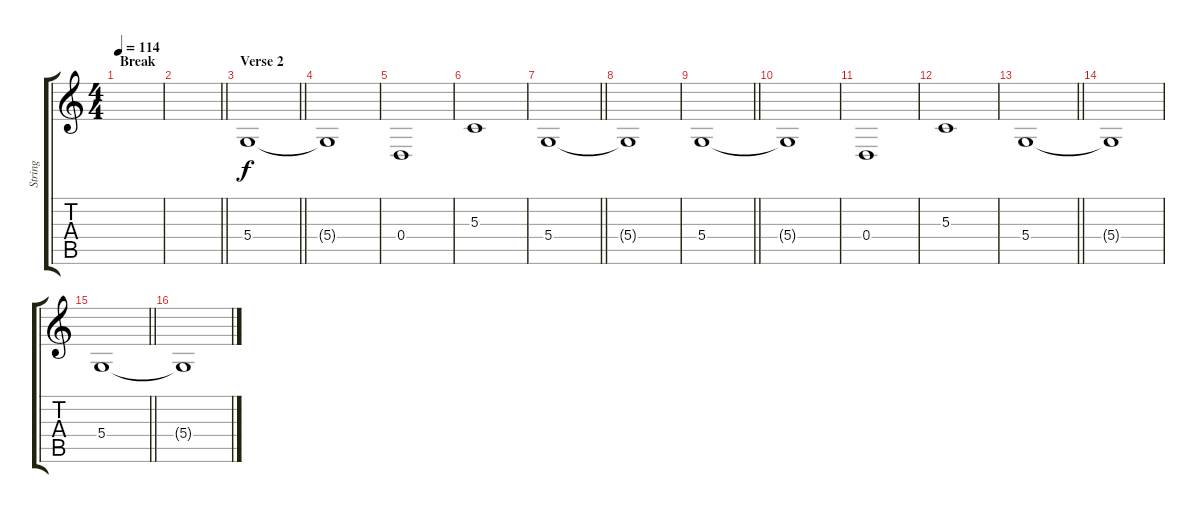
\track ("String" "String") {instrument stringensemble2}
\staff {score tabs}
\tuning (E4 B3 G3 D3 A2 E2) {hide}
\ts (4 4)
\section ("" "Break")
\tempo 114
\clef g2
\ks c
|
\barLineRight lightlight
|
\section ("" "Verse 2")
\barLineRight lightlight
5.4.1 |
5.4{t}.1 |
0.4.1 |
5.3.1 |
\barLineRight lightlight
5.4.1 |
5.4{t}.1 |
\barLineRight lightlight
5.4.1 |
5.4{t}.1 |
0.4.1 |
5.3.1 |
\barLineRight lightlight
5.4.1 |
5.4{t}.1 |
\barLineRight lightlight
5.4.1 |
5.4{t}.1
